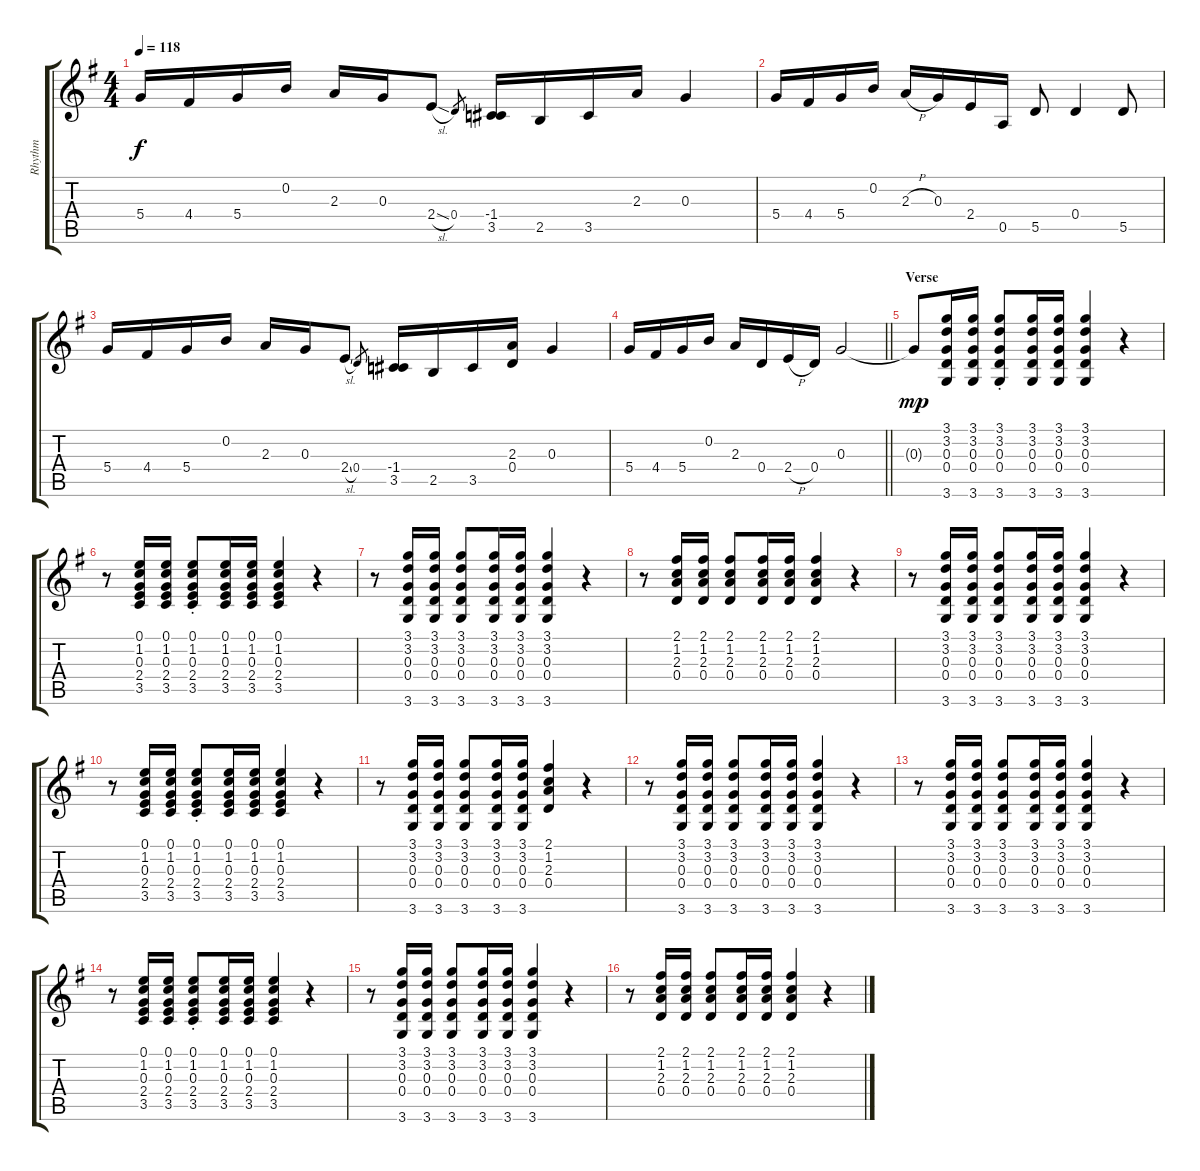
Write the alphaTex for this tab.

\track ("Rhythm" "Rhythm") {instrument electricguitarclean}
\staff {score tabs}
\tuning (E4 B3 G3 D3 A2 E2) {hide}
\ts (4 4)
\tempo 118
\clef g2
\ks g
5.4.16{dy f instrument electricguitarclean} 4.4.16 5.4.16 0.2.16 2.3.16 0.3.16 2.4{sl}.8 0.4.8{gr} (-1.4 3.5).16 2.5.16 3.5.16 2.3.16 0.3.4 |
5.4.16 4.4.16 5.4.16 0.2.16 2.3{h}.16 0.3.16 2.4.16 0.5.16 5.5.8 0.4.4 5.5.8 |
5.4.16 4.4.16 5.4.16 0.2.16 2.3.16 0.3.16 2.4{sl}.8 0.4.8{gr} (-1.4 3.5).16 2.5.16 3.5.16 (2.3 0.4).16 0.3.4 |
\barLineRight lightlight
5.4.16 4.4.16 5.4.16 0.2.16 2.3.16 0.4.16 2.4{h}.16 0.4.16 0.3.2 |
\section ("" "Verse")
0.3{t}.8{dy mp} (3.1 3.2 0.3 0.4 3.6).16 (3.1 3.2 0.3 0.4 3.6).16 (3.1{st} 3.2{st} 0.3{st} 0.4{st} 3.6{st}).8 (3.1 3.2 0.3 0.4 3.6).16 (3.1 3.2 0.3 0.4 3.6).16 (3.1 3.2 0.3 0.4 3.6).4 r.4 |
r.8 (0.1 1.2 0.3 2.4 3.5).16 (0.1 1.2 0.3 2.4 3.5).16 (0.1{st} 1.2{st} 0.3{st} 2.4{st} 3.5{st}).8 (0.1 1.2 0.3 2.4 3.5).16 (0.1 1.2 0.3 2.4 3.5).16 (0.1 1.2 0.3 2.4 3.5).4 r.4 |
r.8 (3.1 3.2 0.3 0.4 3.6).16 (3.1 3.2 0.3 0.4 3.6).16 (3.1 3.2 0.3 0.4 3.6).8 (3.1 3.2 0.3 0.4 3.6).16 (3.1 3.2 0.3 0.4 3.6).16 (3.1 3.2 0.3 0.4 3.6).4 r.4 |
r.8 (2.1 1.2 2.3 0.4).16 (2.1 1.2 2.3 0.4).16 (2.1 1.2 2.3 0.4).8 (2.1 1.2 2.3 0.4).16 (2.1 1.2 2.3 0.4).16 (2.1 1.2 2.3 0.4).4 r.4 |
r.8 (3.1 3.2 0.3 0.4 3.6).16 (3.1 3.2 0.3 0.4 3.6).16 (3.1 3.2 0.3 0.4 3.6).8 (3.1 3.2 0.3 0.4 3.6).16 (3.1 3.2 0.3 0.4 3.6).16 (3.1 3.2 0.3 0.4 3.6).4 r.4 |
r.8 (0.1 1.2 0.3 2.4 3.5).16 (0.1 1.2 0.3 2.4 3.5).16 (0.1{st} 1.2{st} 0.3{st} 2.4{st} 3.5{st}).8 (0.1 1.2 0.3 2.4 3.5).16 (0.1 1.2 0.3 2.4 3.5).16 (0.1 1.2 0.3 2.4 3.5).4 r.4 |
r.8 (3.1 3.2 0.3 0.4 3.6).16 (3.1 3.2 0.3 0.4 3.6).16 (3.1 3.2 0.3 0.4 3.6).8 (3.1 3.2 0.3 0.4 3.6).16 (3.1 3.2 0.3 0.4 3.6).16 (2.1 1.2 2.3 0.4).4 r.4 |
r.8 (3.1 3.2 0.3 0.4 3.6).16 (3.1 3.2 0.3 0.4 3.6).16 (3.1 3.2 0.3 0.4 3.6).8 (3.1 3.2 0.3 0.4 3.6).16 (3.1 3.2 0.3 0.4 3.6).16 (3.1 3.2 0.3 0.4 3.6).4 r.4 |
r.8 (3.1 3.2 0.3 0.4 3.6).16 (3.1 3.2 0.3 0.4 3.6).16 (3.1 3.2 0.3 0.4 3.6).8 (3.1 3.2 0.3 0.4 3.6).16 (3.1 3.2 0.3 0.4 3.6).16 (3.1 3.2 0.3 0.4 3.6).4 r.4 |
r.8 (0.1 1.2 0.3 2.4 3.5).16 (0.1 1.2 0.3 2.4 3.5).16 (0.1{st} 1.2{st} 0.3{st} 2.4{st} 3.5{st}).8 (0.1 1.2 0.3 2.4 3.5).16 (0.1 1.2 0.3 2.4 3.5).16 (0.1 1.2 0.3 2.4 3.5).4 r.4 |
r.8 (3.1 3.2 0.3 0.4 3.6).16 (3.1 3.2 0.3 0.4 3.6).16 (3.1 3.2 0.3 0.4 3.6).8 (3.1 3.2 0.3 0.4 3.6).16 (3.1 3.2 0.3 0.4 3.6).16 (3.1 3.2 0.3 0.4 3.6).4 r.4 |
r.8 (2.1 1.2 2.3 0.4).16 (2.1 1.2 2.3 0.4).16 (2.1 1.2 2.3 0.4).8 (2.1 1.2 2.3 0.4).16 (2.1 1.2 2.3 0.4).16 (2.1 1.2 2.3 0.4).4 r.4
